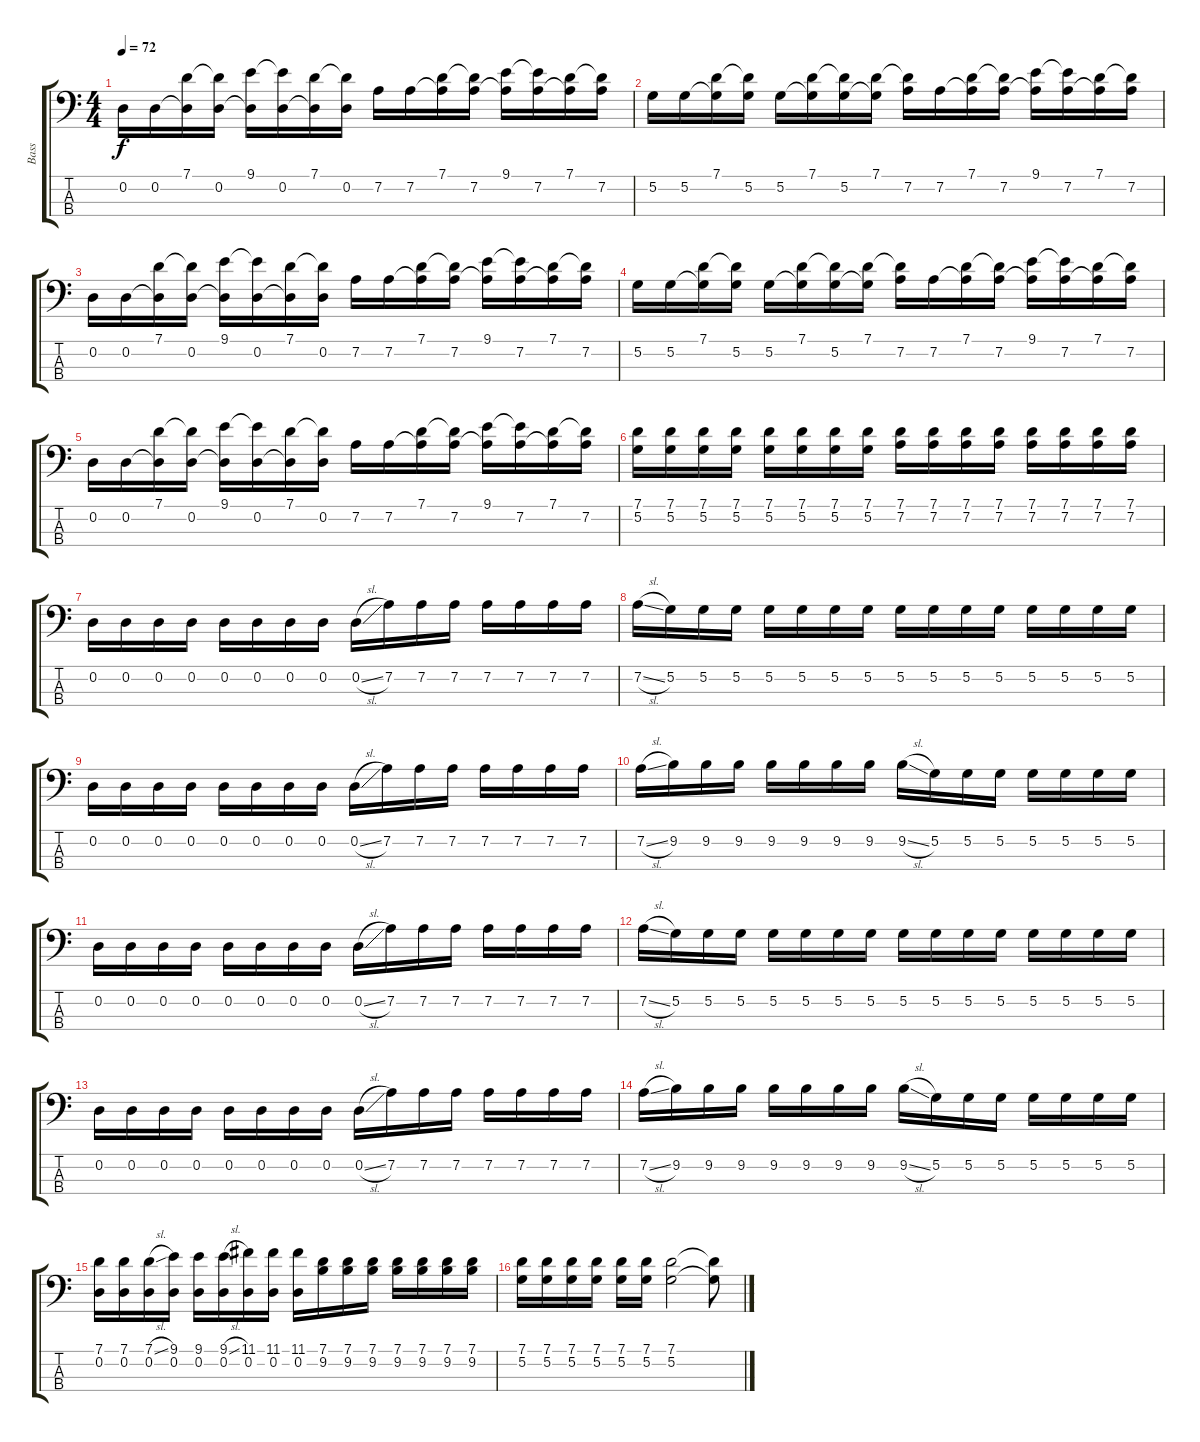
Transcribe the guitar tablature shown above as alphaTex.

\track ("Bass" "Bass") {instrument electricbasspick}
\staff {score tabs}
\tuning (G2 D2 A1 E1) {hide}
\ts (4 4)
\tempo 72
\clef f4
\ks c
0.2.16{dy f} 0.2.16 (7.1 0.2{t}).16 (7.1{t} 0.2).16 (9.1 0.2{t}).16 (9.1{t} 0.2).16 (7.1 0.2{t}).16 (7.1{t} 0.2).16 7.2.16 7.2.16 (7.1 7.2{t}).16 (7.1{t} 7.2).16 (9.1 7.2{t}).16 (9.1{t} 7.2).16 (7.1 7.2{t}).16 (7.1{t} 7.2).16 |
5.2.16 5.2.16 (7.1 5.2{t}).16 (7.1{t} 5.2).16 5.2.16 (7.1 5.2{t}).16 (7.1{t} 5.2).16 (7.1 5.2{t}).16 (7.1{t} 7.2).16 7.2.16 (7.1 7.2{t}).16 (7.1{t} 7.2).16 (9.1 7.2{t}).16 (9.1{t} 7.2).16 (7.1 7.2{t}).16 (7.1{t} 7.2).16 |
0.2.16 0.2.16 (7.1 0.2{t}).16 (7.1{t} 0.2).16 (9.1 0.2{t}).16 (9.1{t} 0.2).16 (7.1 0.2{t}).16 (7.1{t} 0.2).16 7.2.16 7.2.16 (7.1 7.2{t}).16 (7.1{t} 7.2).16 (9.1 7.2{t}).16 (9.1{t} 7.2).16 (7.1 7.2{t}).16 (7.1{t} 7.2).16 |
5.2.16 5.2.16 (7.1 5.2{t}).16 (7.1{t} 5.2).16 5.2.16 (7.1 5.2{t}).16 (7.1{t} 5.2).16 (7.1 5.2{t}).16 (7.1{t} 7.2).16 7.2.16 (7.1 7.2{t}).16 (7.1{t} 7.2).16 (9.1 7.2{t}).16 (9.1{t} 7.2).16 (7.1 7.2{t}).16 (7.1{t} 7.2).16 |
0.2.16 0.2.16 (7.1 0.2{t}).16 (7.1{t} 0.2).16 (9.1 0.2{t}).16 (9.1{t} 0.2).16 (7.1 0.2{t}).16 (7.1{t} 0.2).16 7.2.16 7.2.16 (7.1 7.2{t}).16 (7.1{t} 7.2).16 (9.1 7.2{t}).16 (9.1{t} 7.2).16 (7.1 7.2{t}).16 (7.1{t} 7.2).16 |
(7.1 5.2).16 (7.1 5.2).16 (7.1 5.2).16 (7.1 5.2).16 (7.1 5.2).16 (7.1 5.2).16 (7.1 5.2).16 (7.1 5.2).16 (7.1 7.2).16 (7.1 7.2).16 (7.1 7.2).16 (7.1 7.2).16 (7.1 7.2).16 (7.1 7.2).16 (7.1 7.2).16 (7.1 7.2).16 |
0.2.16 0.2.16 0.2.16 0.2.16 0.2.16 0.2.16 0.2.16 0.2.16 0.2{sl}.16 7.2.16 7.2.16 7.2.16 7.2.16 7.2.16 7.2.16 7.2.16 |
7.2{sl}.16 5.2.16 5.2.16 5.2.16 5.2.16 5.2.16 5.2.16 5.2.16 5.2.16 5.2.16 5.2.16 5.2.16 5.2.16 5.2.16 5.2.16 5.2.16 |
0.2.16 0.2.16 0.2.16 0.2.16 0.2.16 0.2.16 0.2.16 0.2.16 0.2{sl}.16 7.2.16 7.2.16 7.2.16 7.2.16 7.2.16 7.2.16 7.2.16 |
7.2{sl}.16 9.2.16 9.2.16 9.2.16 9.2.16 9.2.16 9.2.16 9.2.16 9.2{sl}.16 5.2.16 5.2.16 5.2.16 5.2.16 5.2.16 5.2.16 5.2.16 |
0.2.16 0.2.16 0.2.16 0.2.16 0.2.16 0.2.16 0.2.16 0.2.16 0.2{sl}.16 7.2.16 7.2.16 7.2.16 7.2.16 7.2.16 7.2.16 7.2.16 |
7.2{sl}.16 5.2.16 5.2.16 5.2.16 5.2.16 5.2.16 5.2.16 5.2.16 5.2.16 5.2.16 5.2.16 5.2.16 5.2.16 5.2.16 5.2.16 5.2.16 |
0.2.16 0.2.16 0.2.16 0.2.16 0.2.16 0.2.16 0.2.16 0.2.16 0.2{sl}.16 7.2.16 7.2.16 7.2.16 7.2.16 7.2.16 7.2.16 7.2.16 |
7.2{sl}.16 9.2.16 9.2.16 9.2.16 9.2.16 9.2.16 9.2.16 9.2.16 9.2{sl}.16 5.2.16 5.2.16 5.2.16 5.2.16 5.2.16 5.2.16 5.2.16 |
(7.1 0.2).16 (7.1 0.2).16 (7.1{sl} 0.2).16 (9.1 0.2).16 (9.1 0.2).16 (9.1{sl} 0.2).16 (11.1 0.2).16 (11.1 0.2).16 (11.1 0.2).16 (7.1 9.2).16 (7.1 9.2).16 (7.1 9.2).16 (7.1 9.2).16 (7.1 9.2).16 (7.1 9.2).16 (7.1 9.2).16 |
(7.1 5.2).16 (7.1 5.2).16 (7.1 5.2).16 (7.1 5.2).16 (7.1 5.2).16 (7.1 5.2).16 (7.1 5.2).2 (7.1{t} 5.2{t}).8
